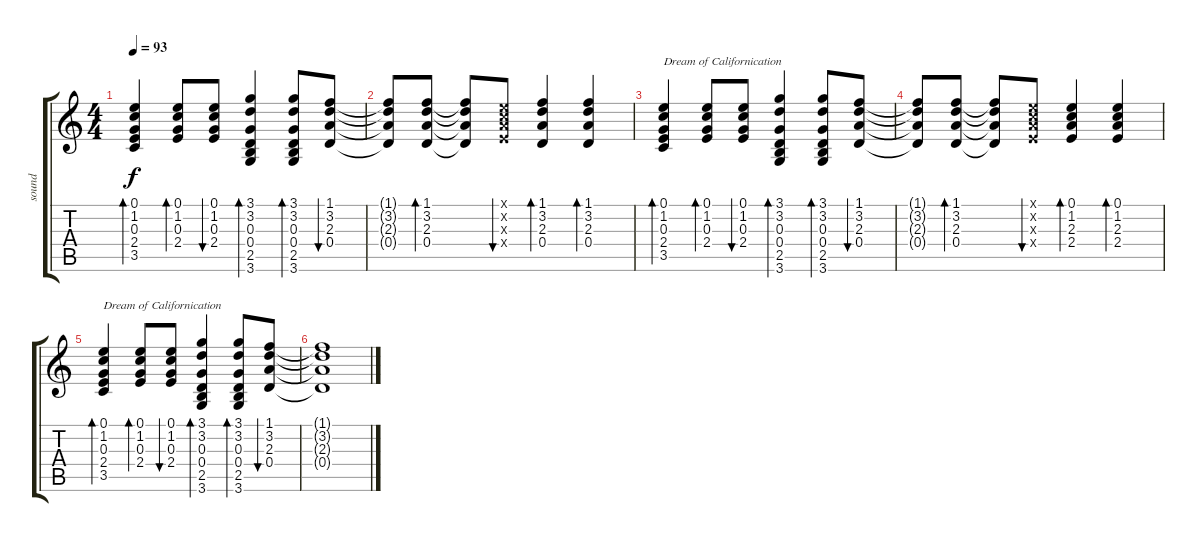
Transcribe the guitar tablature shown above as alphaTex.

\track ("sound" "sound") {instrument acousticguitarsteel}
\staff {score tabs}
\tuning (E4 B3 G3 D3 A2 E2) {hide}
\ts (4 4)
\tempo 93
\clef g2
\ks c
(0.1 1.2 0.3 2.4 3.5).4{bd 60 dy f} (0.1 1.2 0.3 2.4).8{bd 60} (0.1 1.2 0.3 2.4).8{bu 60} (3.1 3.2 0.3 0.4 2.5 3.6).4{bd 60} (3.1 3.2 0.3 0.4 2.5 3.6).8{bd 60} (1.1 3.2 2.3 0.4).8{bu 60} |
(1.1{t} 3.2{t} 2.3{t} 0.4{t}).8 (1.1 3.2 2.3 0.4).8{bd 60} (1.1{t} 3.2{t} 2.3{t} 0.4{t}).8 (0.1{x} 1.2{x} 2.3{x} 2.4{x}).8{bu 60} (1.1 3.2 2.3 0.4).4{bd 60} (1.1 3.2 2.3 0.4).4{bd 60} |
(0.1 1.2 0.3 2.4 3.5).4{bd 60 txt "Dream of Californication"} (0.1 1.2 0.3 2.4).8{bd 60} (0.1 1.2 0.3 2.4).8{bu 60} (3.1 3.2 0.3 0.4 2.5 3.6).4{bd 60} (3.1 3.2 0.3 0.4 2.5 3.6).8{bd 60} (1.1 3.2 2.3 0.4).8{bu 60} |
(1.1{t} 3.2{t} 2.3{t} 0.4{t}).8 (1.1 3.2 2.3 0.4).8{bd 60} (1.1{t} 3.2{t} 2.3{t} 0.4{t}).8 (0.1{x} 1.2{x} 2.3{x} 2.4{x}).8{bu 60} (0.1 1.2 2.3 2.4).4{bd 60} (0.1 1.2 2.3 2.4).4{bd 60} |
(0.1 1.2 0.3 2.4 3.5).4{bd 60 txt "Dream of Californication"} (0.1 1.2 0.3 2.4).8{bd 60} (0.1 1.2 0.3 2.4).8{bu 60} (3.1 3.2 0.3 0.4 2.5 3.6).4{bd 60} (3.1 3.2 0.3 0.4 2.5 3.6).8{bd 60} (1.1 3.2 2.3 0.4).8{bu 60} |
(1.1{t} 3.2{t} 2.3{t} 0.4{t}).1
